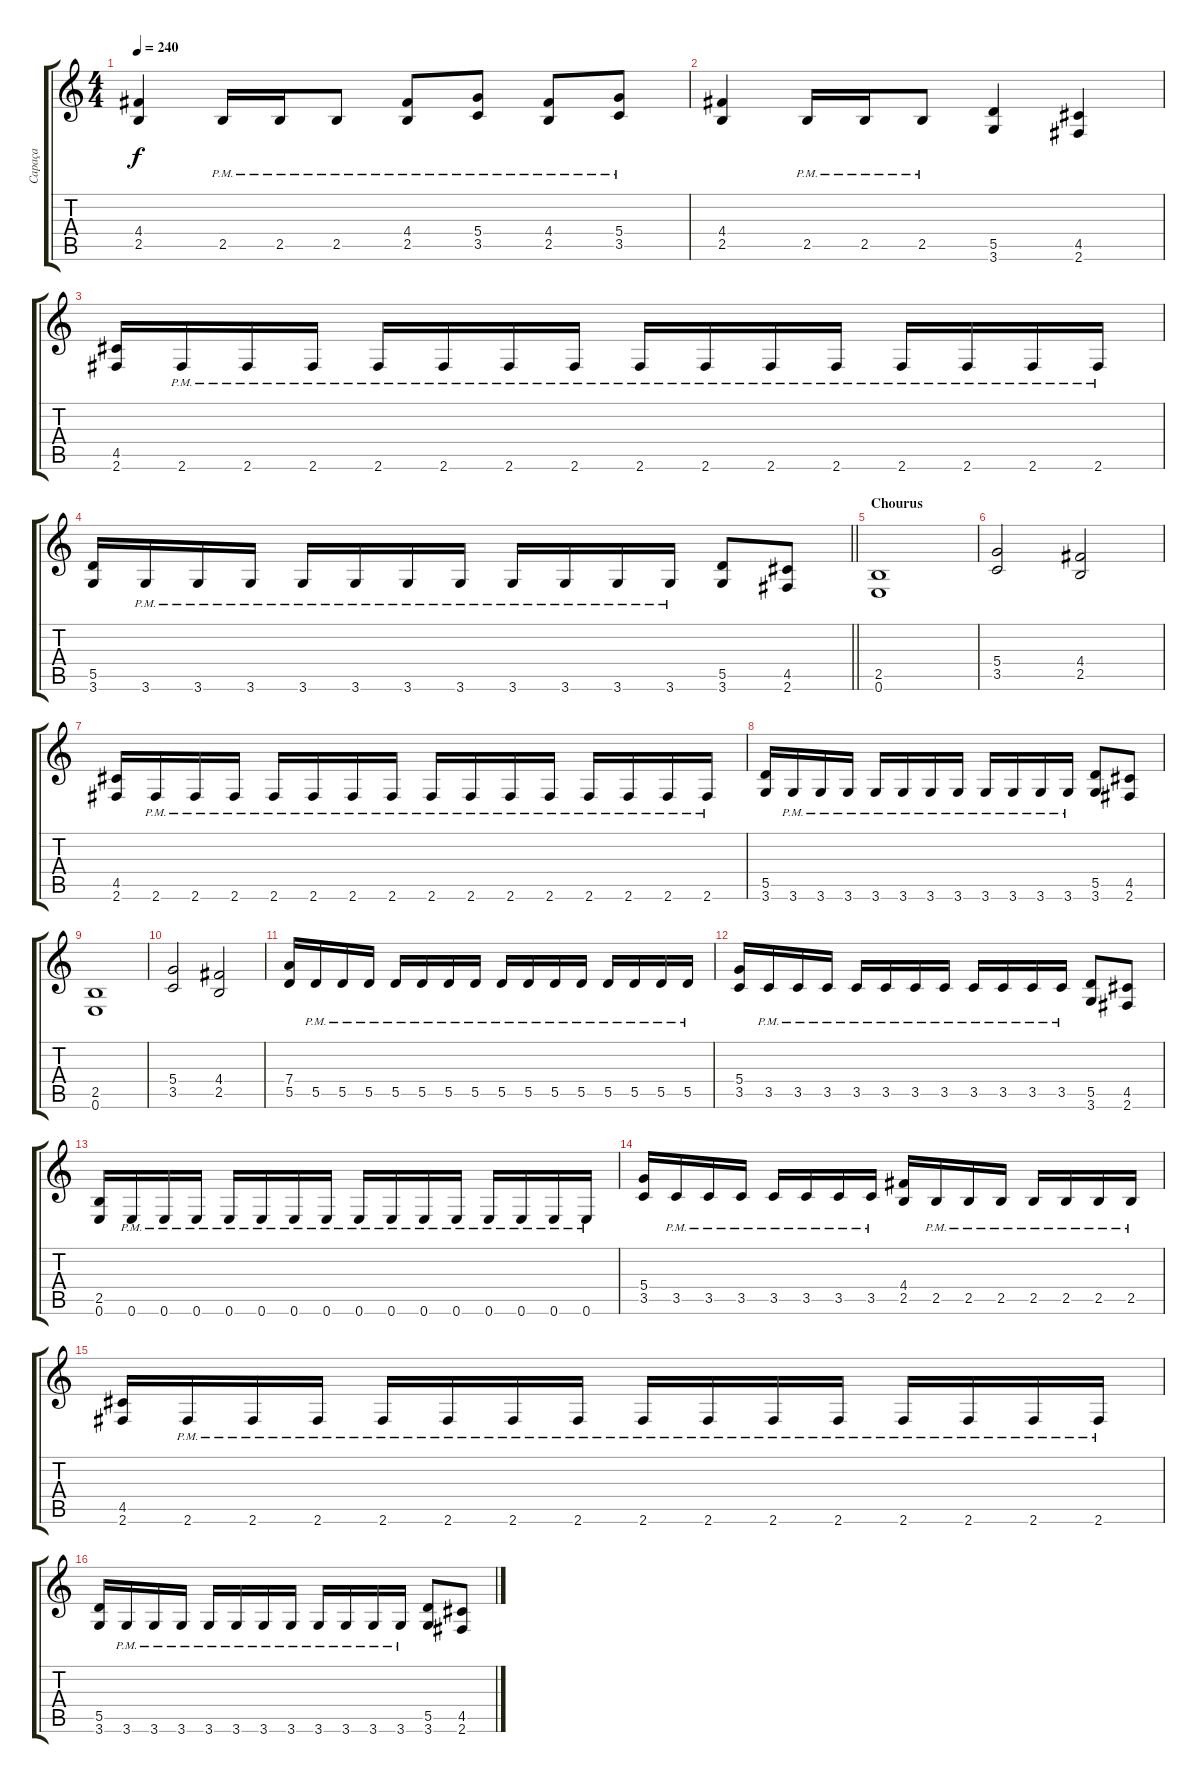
\track ("Capaça" "Capaça") {instrument distortionguitar}
\staff {score tabs}
\tuning (E4 B3 G3 D3 A2 E2) {hide}
\ts (4 4)
\tempo 240
\clef g2
\ks c
(4.4 2.5).4{dy f} 2.5{pm}.16 2.5{pm}.16 2.5{pm}.8 (4.4{pm} 2.5{pm}).8 (5.4{pm} 3.5{pm}).8 (4.4{pm} 2.5{pm}).8 (5.4{pm} 3.5{pm}).8 |
(4.4 2.5).4 2.5{pm}.16 2.5{pm}.16 2.5{pm}.8 (5.5 3.6).4 (4.5 2.6).4 |
(4.5 2.6).16 2.6{pm}.16 2.6{pm}.16 2.6{pm}.16 2.6{pm}.16 2.6{pm}.16 2.6{pm}.16 2.6{pm}.16 2.6{pm}.16 2.6{pm}.16 2.6{pm}.16 2.6{pm}.16 2.6{pm}.16 2.6{pm}.16 2.6{pm}.16 2.6{pm}.16 |
\barLineRight lightlight
(5.5 3.6).16 3.6{pm}.16 3.6{pm}.16 3.6{pm}.16 3.6{pm}.16 3.6{pm}.16 3.6{pm}.16 3.6{pm}.16 3.6{pm}.16 3.6{pm}.16 3.6{pm}.16 3.6{pm}.16 (5.5 3.6).8 (4.5 2.6).8 |
\section ("" "Chourus")
(2.5 0.6).1 |
(5.4 3.5).2 (4.4 2.5).2 |
(4.5 2.6).16 2.6{pm}.16 2.6{pm}.16 2.6{pm}.16 2.6{pm}.16 2.6{pm}.16 2.6{pm}.16 2.6{pm}.16 2.6{pm}.16 2.6{pm}.16 2.6{pm}.16 2.6{pm}.16 2.6{pm}.16 2.6{pm}.16 2.6{pm}.16 2.6{pm}.16 |
(5.5 3.6).16 3.6{pm}.16 3.6{pm}.16 3.6{pm}.16 3.6{pm}.16 3.6{pm}.16 3.6{pm}.16 3.6{pm}.16 3.6{pm}.16 3.6{pm}.16 3.6{pm}.16 3.6{pm}.16 (5.5 3.6).8 (4.5 2.6).8 |
(2.5 0.6).1 |
(5.4 3.5).2 (4.4 2.5).2 |
(7.4 5.5).16 5.5{pm}.16 5.5{pm}.16 5.5{pm}.16 5.5{pm}.16 5.5{pm}.16 5.5{pm}.16 5.5{pm}.16 5.5{pm}.16 5.5{pm}.16 5.5{pm}.16 5.5{pm}.16 5.5{pm}.16 5.5{pm}.16 5.5{pm}.16 5.5{pm}.16 |
(5.4 3.5).16 3.5{pm}.16 3.5{pm}.16 3.5{pm}.16 3.5{pm}.16 3.5{pm}.16 3.5{pm}.16 3.5{pm}.16 3.5{pm}.16 3.5{pm}.16 3.5{pm}.16 3.5{pm}.16 (5.5 3.6).8 (4.5 2.6).8 |
(2.5 0.6).16 0.6{pm}.16 0.6{pm}.16 0.6{pm}.16 0.6{pm}.16 0.6{pm}.16 0.6{pm}.16 0.6{pm}.16 0.6{pm}.16 0.6{pm}.16 0.6{pm}.16 0.6{pm}.16 0.6{pm}.16 0.6{pm}.16 0.6{pm}.16 0.6{pm}.16 |
(5.4 3.5).16 3.5{pm}.16 3.5{pm}.16 3.5{pm}.16 3.5{pm}.16 3.5{pm}.16 3.5{pm}.16 3.5{pm}.16 (4.4 2.5).16 2.5{pm}.16 2.5{pm}.16 2.5{pm}.16 2.5{pm}.16 2.5{pm}.16 2.5{pm}.16 2.5{pm}.16 |
(4.5 2.6).16 2.6{pm}.16 2.6{pm}.16 2.6{pm}.16 2.6{pm}.16 2.6{pm}.16 2.6{pm}.16 2.6{pm}.16 2.6{pm}.16 2.6{pm}.16 2.6{pm}.16 2.6{pm}.16 2.6{pm}.16 2.6{pm}.16 2.6{pm}.16 2.6{pm}.16 |
(5.5 3.6).16 3.6{pm}.16 3.6{pm}.16 3.6{pm}.16 3.6{pm}.16 3.6{pm}.16 3.6{pm}.16 3.6{pm}.16 3.6{pm}.16 3.6{pm}.16 3.6{pm}.16 3.6{pm}.16 (5.5 3.6).8 (4.5 2.6).8
